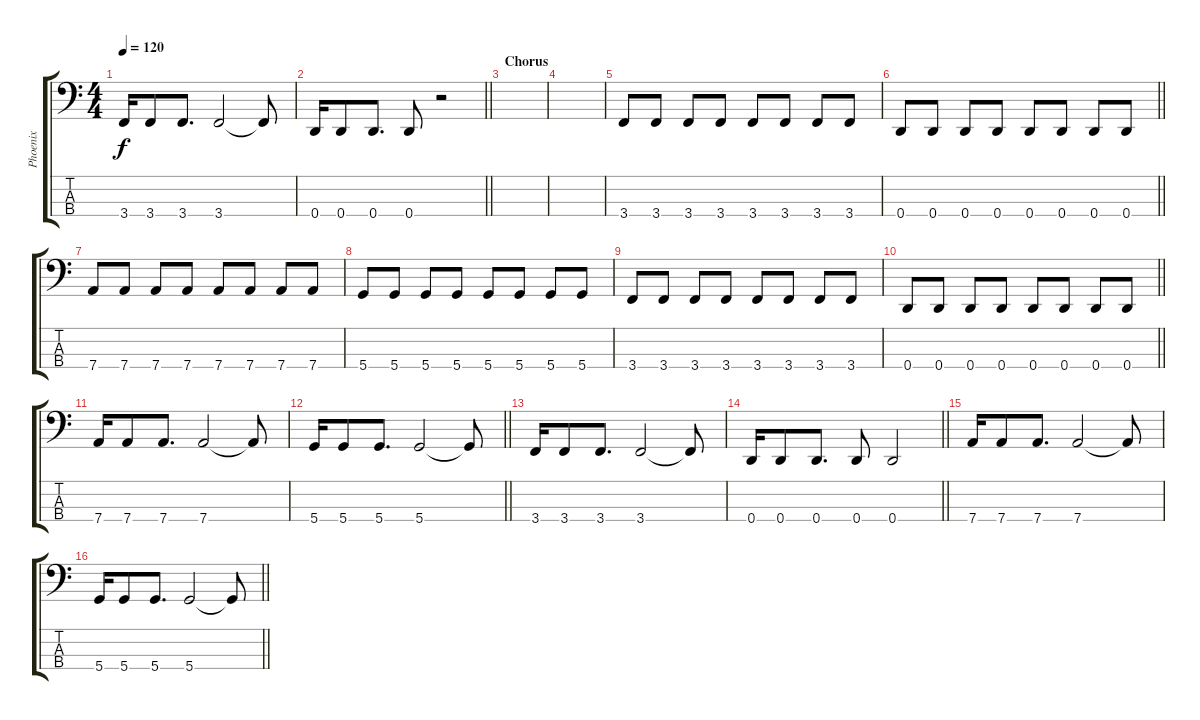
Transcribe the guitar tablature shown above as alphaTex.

\track ("Phoenix" "Phoenix") {instrument electricbassfinger}
\staff {score tabs}
\tuning (G2 D2 A1 D1) {hide}
\ts (4 4)
\tempo 120
\clef f4
\ks c
3.4.16{dy f} 3.4.8 3.4.8{d} 3.4.2 3.4{t}.8 |
\barLineRight lightlight
0.4.16 0.4.8 0.4.8{d} 0.4.8 r.2 |
\section ("" "Chorus")
|
|
3.4.8 3.4.8 3.4.8 3.4.8 3.4.8 3.4.8 3.4.8 3.4.8 |
\barLineRight lightlight
0.4.8 0.4.8 0.4.8 0.4.8 0.4.8 0.4.8 0.4.8 0.4.8 |
7.4.8 7.4.8 7.4.8 7.4.8 7.4.8 7.4.8 7.4.8 7.4.8 |
5.4.8 5.4.8 5.4.8 5.4.8 5.4.8 5.4.8 5.4.8 5.4.8 |
3.4.8 3.4.8 3.4.8 3.4.8 3.4.8 3.4.8 3.4.8 3.4.8 |
\barLineRight lightlight
0.4.8 0.4.8 0.4.8 0.4.8 0.4.8 0.4.8 0.4.8 0.4.8 |
7.4.16 7.4.8 7.4.8{d} 7.4.2 7.4{t}.8 |
\barLineRight lightlight
5.4.16 5.4.8 5.4.8{d} 5.4.2 5.4{t}.8 |
3.4.16 3.4.8 3.4.8{d} 3.4.2 3.4{t}.8 |
\barLineRight lightlight
0.4.16 0.4.8 0.4.8{d} 0.4.8 0.4.2 |
7.4.16 7.4.8 7.4.8{d} 7.4.2 7.4{t}.8 |
\barLineRight lightlight
5.4.16 5.4.8 5.4.8{d} 5.4.2 5.4{t}.8
